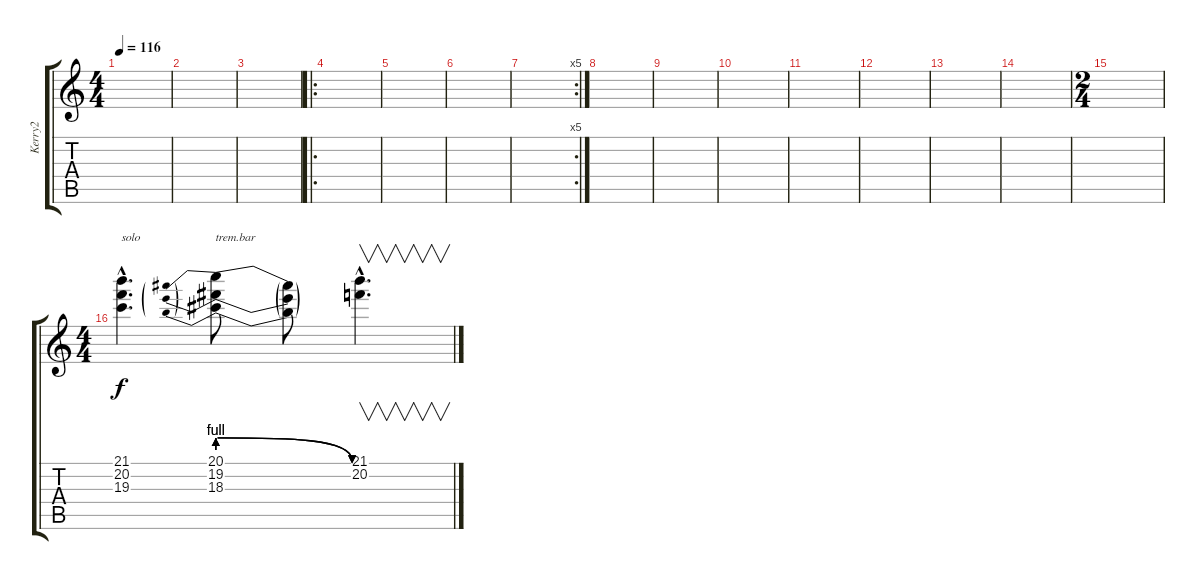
\track ("Kerry2" "Kerry2") {instrument distortionguitar}
\staff {score tabs}
\tuning (D4 A3 F3 C3 G2 D2) {hide}
\ts (4 4)
\tempo 116
\clef g2
\ks c
|
|
|
\ro
|
|
|
\rc 5
|
|
|
|
|
|
|
|
\ts (2 4)
|
\ts (4 4)
(21.1{hac} 20.2{hac} 19.3{hac}).4{d txt "solo"} (20.1{be (prebendrelease 0 4 60 0)} 19.2{be (prebendrelease 0 4 60 0)} 18.3{be (prebendrelease 0 4 60 0)}).8{txt "trem.bar"} (20.1{t} 19.2{t} 18.3{t}).8 (21.1{hac} 20.2{hac}).4{v d}
